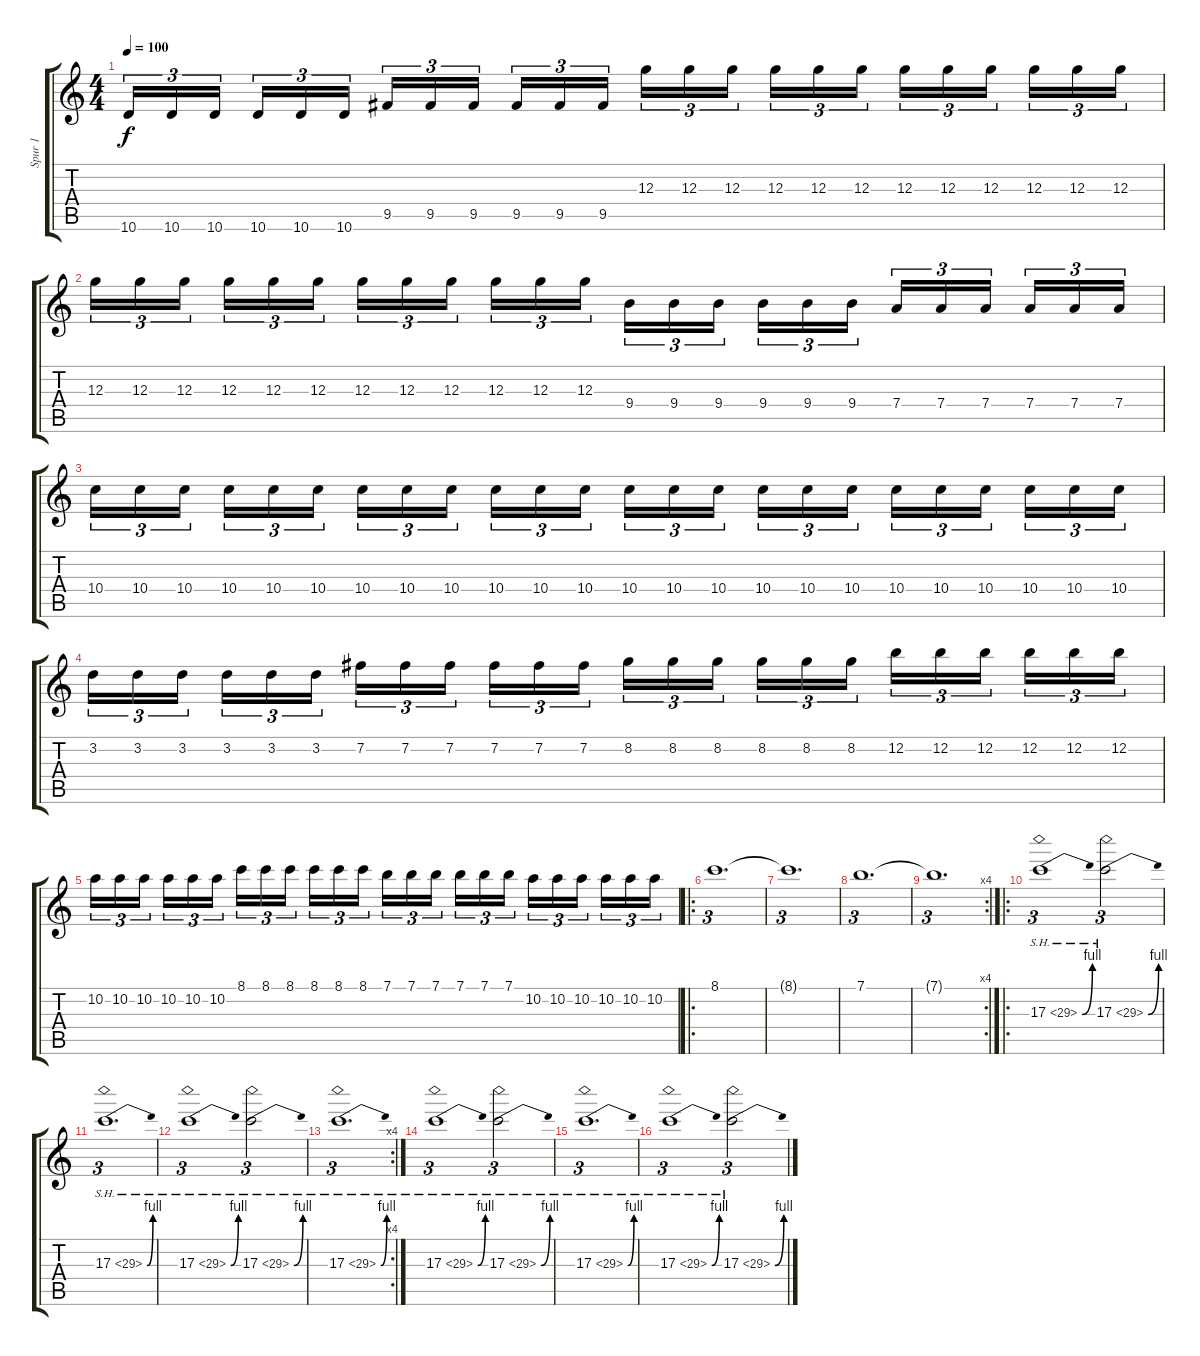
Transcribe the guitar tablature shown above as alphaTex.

\track ("Spur 1" "Spur 1") {instrument electricguitarclean}
\staff {score tabs}
\tuning (E4 B3 G3 D3 A2 E2) {hide}
\ts (4 4)
\tempo 100
\clef g2
\ks c
10.6.16{tu (3 2) dy f} 10.6.16{tu (3 2)} 10.6.16{tu (3 2) beam splitsecondary} 10.6.16{tu (3 2)} 10.6.16{tu (3 2)} 10.6.16{tu (3 2)} 9.5.16{tu (3 2)} 9.5.16{tu (3 2)} 9.5.16{tu (3 2) beam splitsecondary} 9.5.16{tu (3 2)} 9.5.16{tu (3 2)} 9.5.16{tu (3 2)} 12.3.16{tu (3 2)} 12.3.16{tu (3 2)} 12.3.16{tu (3 2) beam splitsecondary} 12.3.16{tu (3 2)} 12.3.16{tu (3 2)} 12.3.16{tu (3 2)} 12.3.16{tu (3 2)} 12.3.16{tu (3 2)} 12.3.16{tu (3 2) beam splitsecondary} 12.3.16{tu (3 2)} 12.3.16{tu (3 2)} 12.3.16{tu (3 2)} |
12.3.16{tu (3 2)} 12.3.16{tu (3 2)} 12.3.16{tu (3 2) beam splitsecondary} 12.3.16{tu (3 2)} 12.3.16{tu (3 2)} 12.3.16{tu (3 2)} 12.3.16{tu (3 2)} 12.3.16{tu (3 2)} 12.3.16{tu (3 2) beam splitsecondary} 12.3.16{tu (3 2)} 12.3.16{tu (3 2)} 12.3.16{tu (3 2)} 9.4.16{tu (3 2)} 9.4.16{tu (3 2)} 9.4.16{tu (3 2) beam splitsecondary} 9.4.16{tu (3 2)} 9.4.16{tu (3 2)} 9.4.16{tu (3 2)} 7.4.16{tu (3 2)} 7.4.16{tu (3 2)} 7.4.16{tu (3 2) beam splitsecondary} 7.4.16{tu (3 2)} 7.4.16{tu (3 2)} 7.4.16{tu (3 2)} |
10.4.16{tu (3 2)} 10.4.16{tu (3 2)} 10.4.16{tu (3 2) beam splitsecondary} 10.4.16{tu (3 2)} 10.4.16{tu (3 2)} 10.4.16{tu (3 2)} 10.4.16{tu (3 2)} 10.4.16{tu (3 2)} 10.4.16{tu (3 2) beam splitsecondary} 10.4.16{tu (3 2)} 10.4.16{tu (3 2)} 10.4.16{tu (3 2)} 10.4.16{tu (3 2)} 10.4.16{tu (3 2)} 10.4.16{tu (3 2) beam splitsecondary} 10.4.16{tu (3 2)} 10.4.16{tu (3 2)} 10.4.16{tu (3 2)} 10.4.16{tu (3 2)} 10.4.16{tu (3 2)} 10.4.16{tu (3 2) beam splitsecondary} 10.4.16{tu (3 2)} 10.4.16{tu (3 2)} 10.4.16{tu (3 2)} |
3.2.16{tu (3 2)} 3.2.16{tu (3 2)} 3.2.16{tu (3 2) beam splitsecondary} 3.2.16{tu (3 2)} 3.2.16{tu (3 2)} 3.2.16{tu (3 2)} 7.2.16{tu (3 2)} 7.2.16{tu (3 2)} 7.2.16{tu (3 2) beam splitsecondary} 7.2.16{tu (3 2)} 7.2.16{tu (3 2)} 7.2.16{tu (3 2)} 8.2.16{tu (3 2)} 8.2.16{tu (3 2)} 8.2.16{tu (3 2) beam splitsecondary} 8.2.16{tu (3 2)} 8.2.16{tu (3 2)} 8.2.16{tu (3 2)} 12.2.16{tu (3 2)} 12.2.16{tu (3 2)} 12.2.16{tu (3 2) beam splitsecondary} 12.2.16{tu (3 2)} 12.2.16{tu (3 2)} 12.2.16{tu (3 2)} |
10.2.16{tu (3 2)} 10.2.16{tu (3 2)} 10.2.16{tu (3 2) beam splitsecondary} 10.2.16{tu (3 2)} 10.2.16{tu (3 2)} 10.2.16{tu (3 2)} 8.1.16{tu (3 2)} 8.1.16{tu (3 2)} 8.1.16{tu (3 2) beam splitsecondary} 8.1.16{tu (3 2)} 8.1.16{tu (3 2)} 8.1.16{tu (3 2)} 7.1.16{tu (3 2)} 7.1.16{tu (3 2)} 7.1.16{tu (3 2) beam splitsecondary} 7.1.16{tu (3 2)} 7.1.16{tu (3 2)} 7.1.16{tu (3 2)} 10.2.16{tu (3 2)} 10.2.16{tu (3 2)} 10.2.16{tu (3 2) beam splitsecondary} 10.2.16{tu (3 2)} 10.2.16{tu (3 2)} 10.2.16{tu (3 2)} |
\ro
8.1.1{d tu (3 2) volume 10} |
8.1{t}.1{d tu (3 2)} |
7.1.1{d tu (3 2) volume 10} |
\rc 4
7.1{t}.1{d tu (3 2)} |
\ro
17.3{be (bend 0 0 60 4) sh 12}.1{tu (3 2)} 17.3{be (bend 0 0 60 4) sh 12}.2{tu (3 2)} |
17.3{be (bend 0 0 60 4) sh 12}.1{d tu (3 2)} |
17.3{be (bend 0 0 60 4) sh 12}.1{tu (3 2)} 17.3{be (bend 0 0 60 4) sh 12}.2{tu (3 2)} |
\rc 4
17.3{be (bend 0 0 60 4) sh 12}.1{d tu (3 2)} |
17.3{be (bend 0 0 60 4) sh 12}.1{tu (3 2) volume 13} 17.3{be (bend 0 0 60 4) sh 12}.2{tu (3 2)} |
17.3{be (bend 0 0 60 4) sh 12}.1{d tu (3 2)} |
17.3{be (bend 0 0 60 4) sh 12}.1{tu (3 2)} 17.3{be (bend 0 0 60 4) sh 12}.2{tu (3 2)}
